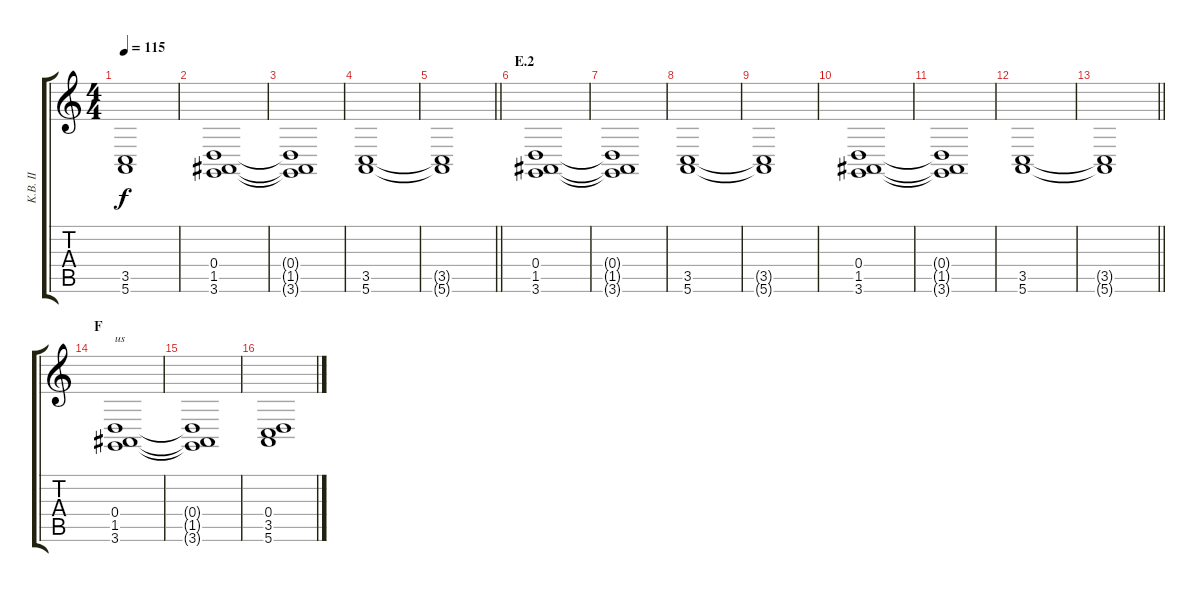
\track ("K.B. II" "K.B. II") {instrument pad2warm}
\staff {score tabs}
\tuning (E4 B3 G3 D3 A2 E2) {hide}
\ts (4 4)
\tempo 115
\clef g2
\ks c
(3.5{t} 5.6{t}).1{dy f} |
(0.4 1.5 3.6).1 |
(0.4{t} 1.5{t} 3.6{t}).1 |
(3.5 5.6).1 |
\barLineRight lightlight
(3.5{t} 5.6{t}).1 |
\section ("" "E.2")
(0.4 1.5 3.6).1 |
(0.4{t} 1.5{t} 3.6{t}).1 |
(3.5 5.6).1 |
(3.5{t} 5.6{t}).1 |
(0.4 1.5 3.6).1 |
(0.4{t} 1.5{t} 3.6{t}).1 |
(3.5 5.6).1 |
\barLineRight lightlight
(3.5{t} 5.6{t}).1 |
\section ("" "F")
(0.4 1.5 3.6).1{txt "us" volume 10} |
(0.4{t} 1.5{t} 3.6{t}).1 |
(0.4 3.5 5.6).1
